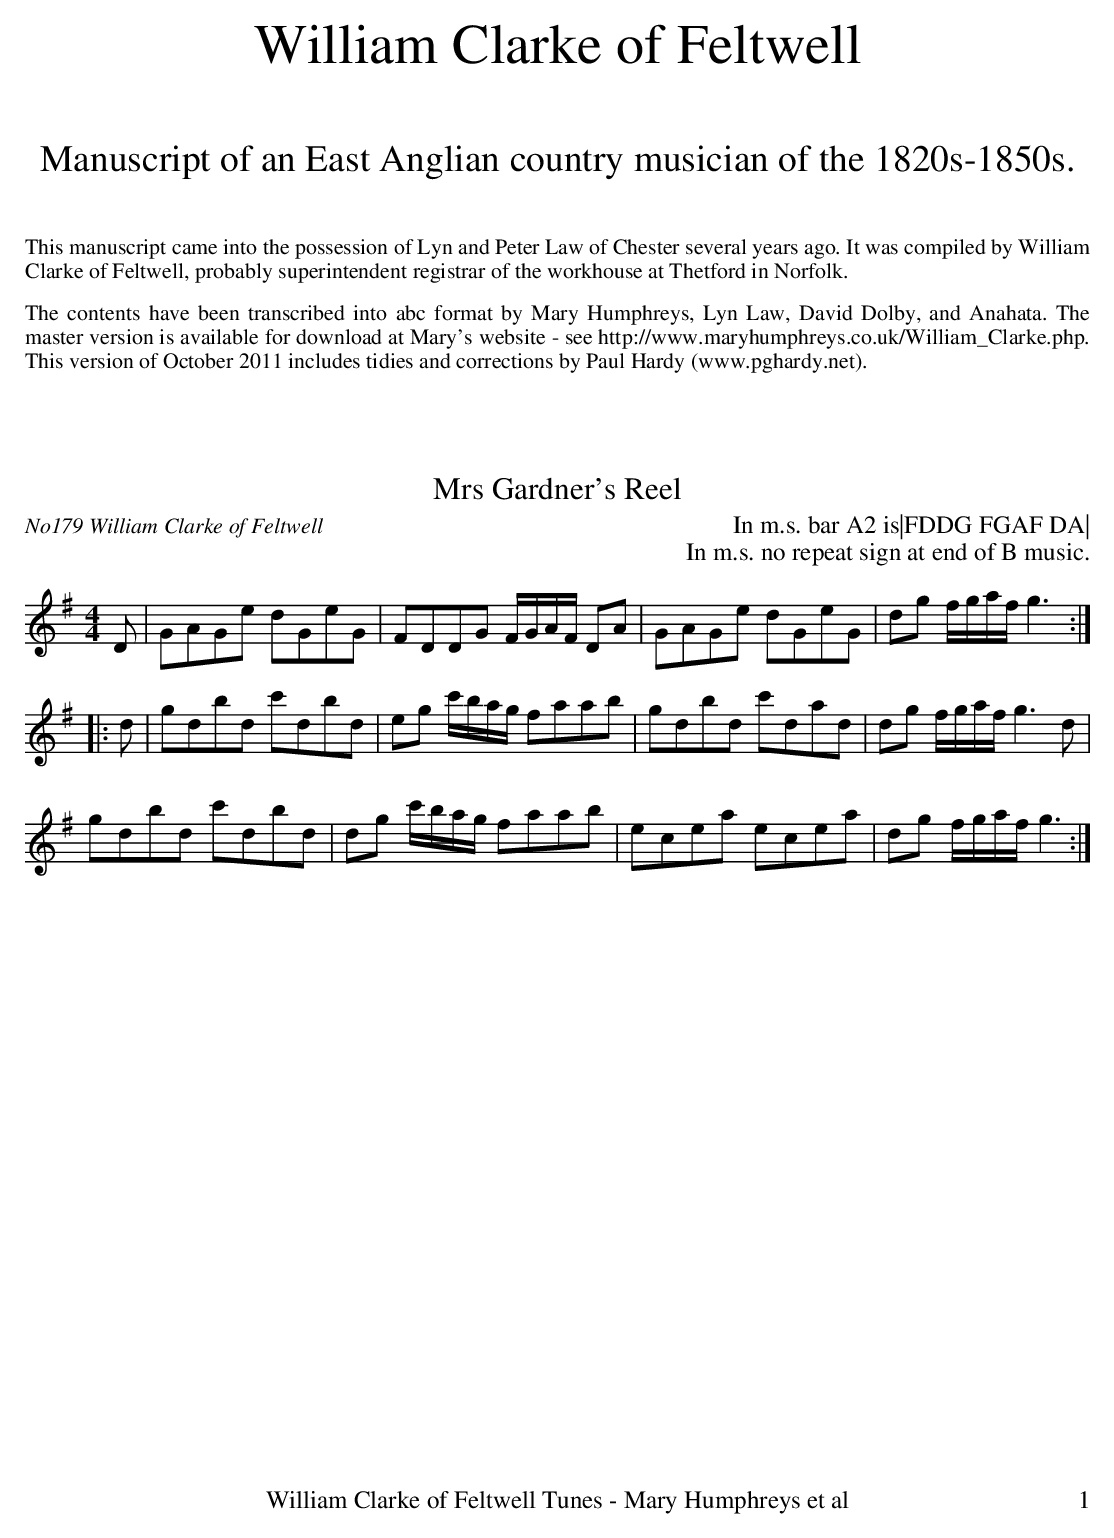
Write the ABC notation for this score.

X:1
T:Mrs Gardner's Reel
O:No179 William Clarke of Feltwell
M:4/4
L:1/8
K:G
D|GAGe dGeG|FDDG F/G/A/F/ DA|GAGe dGeG|dg f/g/a/f/ g3:|
|:d|gdbd c'dbd|eg c'/b/a/g/ faab|gdbd c'dad|dg f/g/a/f/ g3d|
gdbd c'dbd|dg c'/b/a/g/ faab|ecea ecea|dg f/g/a/f/g3:|
